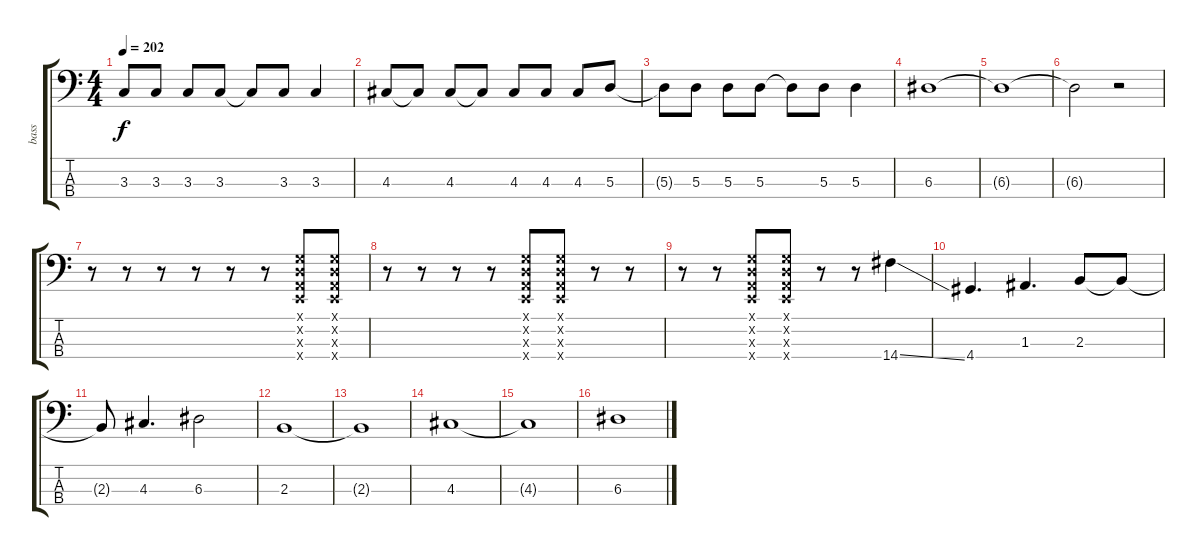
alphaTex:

\track ("bass" "bass") {instrument electricbasspick}
\staff {score tabs}
\tuning (G2 D2 A1 E1) {hide}
\ts (4 4)
\tempo 202
\clef f4
\ks c
3.3{t}.8{dy f} 3.3.8 3.3.8 3.3.8 3.3{t}.8 3.3.8 3.3.4 |
4.3.8 4.3{t}.8 4.3.8 4.3{t}.8 4.3.8 4.3.8 4.3.8 5.3.8 |
5.3{t}.8 5.3.8 5.3.8 5.3.8 5.3{t}.8 5.3.8 5.3.4 |
6.3.1 |
6.3{t}.1 |
6.3{t}.2 r.2 |
r.8 r.8 r.8 r.8 r.8 r.8 (0.1{x} 0.2{x} 0.3{x} 0.4{x}).8 (0.1{x} 0.2{x} 0.3{x} 0.4{x}).8 |
r.8 r.8 r.8 r.8 (0.1{x} 0.2{x} 0.3{x} 0.4{x}).8 (0.1{x} 0.2{x} 0.3{x} 0.4{x}).8 r.8 r.8 |
r.8 r.8 (0.1{x} 0.2{x} 0.3{x} 0.4{x}).8 (0.1{x} 0.2{x} 0.3{x} 0.4{x}).8 r.8 r.8 14.4{ss}.4 |
4.4.4{d} 1.3.4{d} 2.3.8 2.3{t}.8 |
2.3{t}.8 4.3.4{d} 6.3.2 |
2.3.1 |
2.3{t}.1 |
4.3.1 |
4.3{t}.1 |
6.3.1
